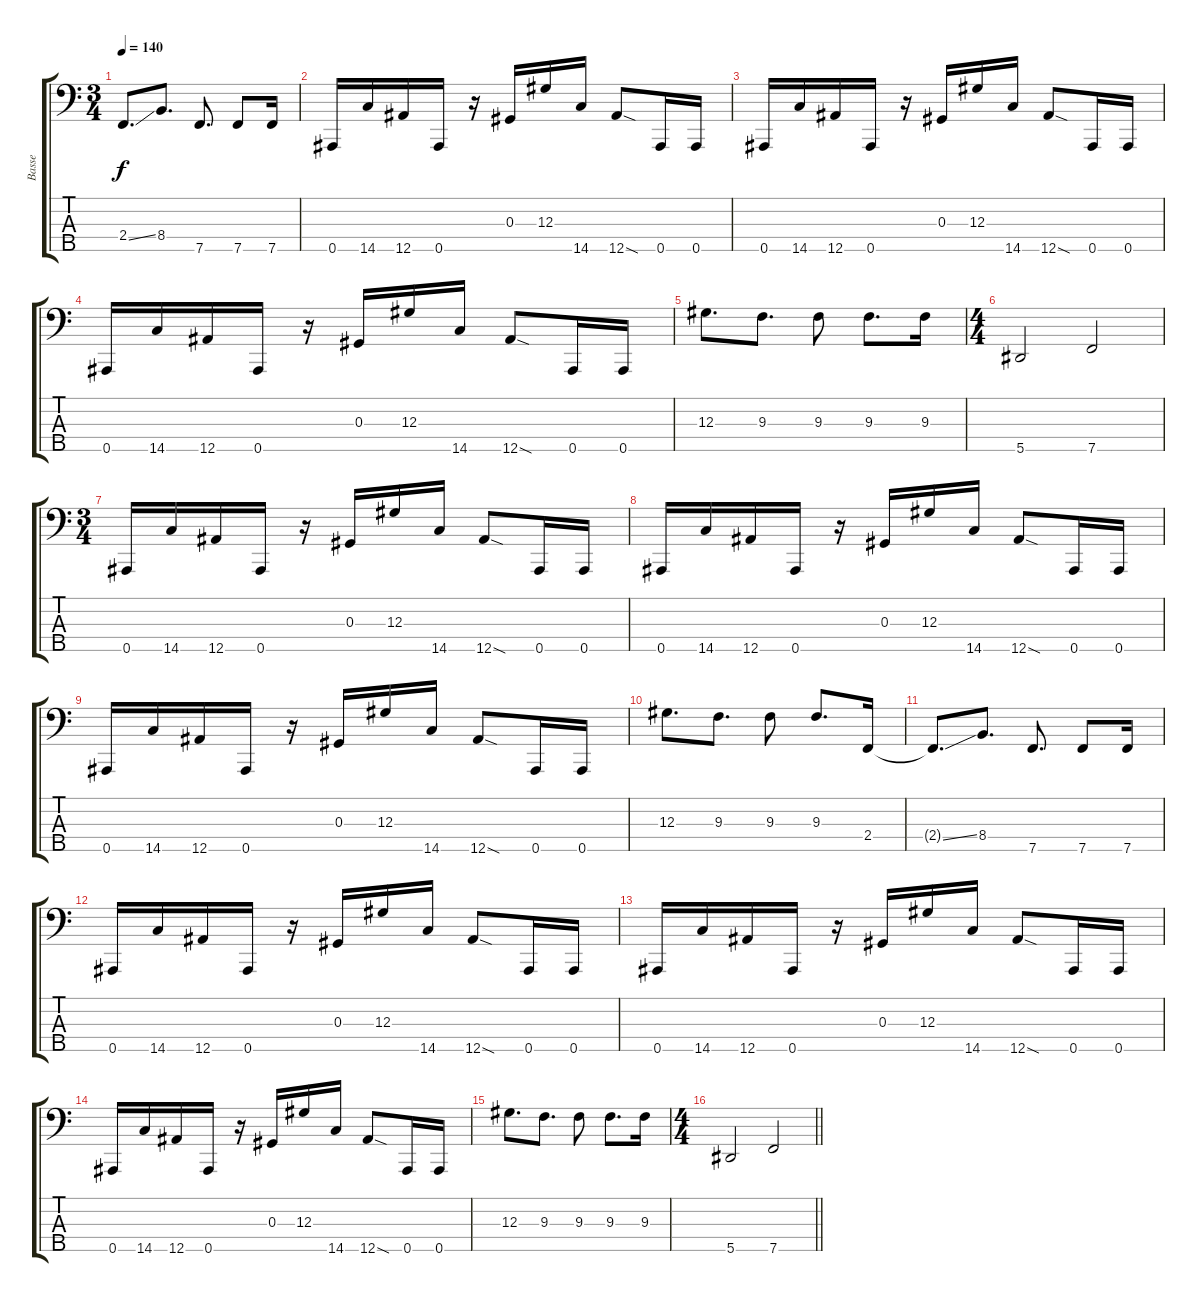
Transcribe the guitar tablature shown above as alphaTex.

\track ("Basse" "Basse") {instrument electricbasspick}
\staff {score tabs}
\tuning (Gb2 Db2 Ab1 Eb1 Bb0) {hide}
\ts (3 4)
\tempo 140
\clef f4
\ks c
2.4{ss t}.8{d dy f} 8.4.8{d} 7.5.8{d} 7.5.8 7.5.16 |
0.5.16 14.5.16 12.5.16 0.5.16 r.16 0.3.16 12.3.16 14.5.16 12.5{sod}.8 0.5.16 0.5.16 |
0.5.16 14.5.16 12.5.16 0.5.16 r.16 0.3.16 12.3.16 14.5.16 12.5{sod}.8 0.5.16 0.5.16 |
0.5.16 14.5.16 12.5.16 0.5.16 r.16 0.3.16 12.3.16 14.5.16 12.5{sod}.8 0.5.16 0.5.16 |
12.3.8{d} 9.3.8{d} 9.3.8 9.3.8{d} 9.3.16 |
\ts (4 4)
5.5.2 7.5.2 |
\ts (3 4)
0.5.16 14.5.16 12.5.16 0.5.16 r.16 0.3.16 12.3.16 14.5.16 12.5{sod}.8 0.5.16 0.5.16 |
0.5.16 14.5.16 12.5.16 0.5.16 r.16 0.3.16 12.3.16 14.5.16 12.5{sod}.8 0.5.16 0.5.16 |
0.5.16 14.5.16 12.5.16 0.5.16 r.16 0.3.16 12.3.16 14.5.16 12.5{sod}.8 0.5.16 0.5.16 |
12.3.8{d} 9.3.8{d} 9.3.8 9.3.8{d} 2.4.16 |
2.4{ss t}.8{d} 8.4.8{d} 7.5.8{d} 7.5.8 7.5.16 |
0.5.16 14.5.16 12.5.16 0.5.16 r.16 0.3.16 12.3.16 14.5.16 12.5{sod}.8 0.5.16 0.5.16 |
0.5.16 14.5.16 12.5.16 0.5.16 r.16 0.3.16 12.3.16 14.5.16 12.5{sod}.8 0.5.16 0.5.16 |
0.5.16 14.5.16 12.5.16 0.5.16 r.16 0.3.16 12.3.16 14.5.16 12.5{sod}.8 0.5.16 0.5.16 |
12.3.8{d} 9.3.8{d} 9.3.8 9.3.8{d} 9.3.16 |
\ts (4 4)
\barLineRight lightlight
5.5.2 7.5.2
